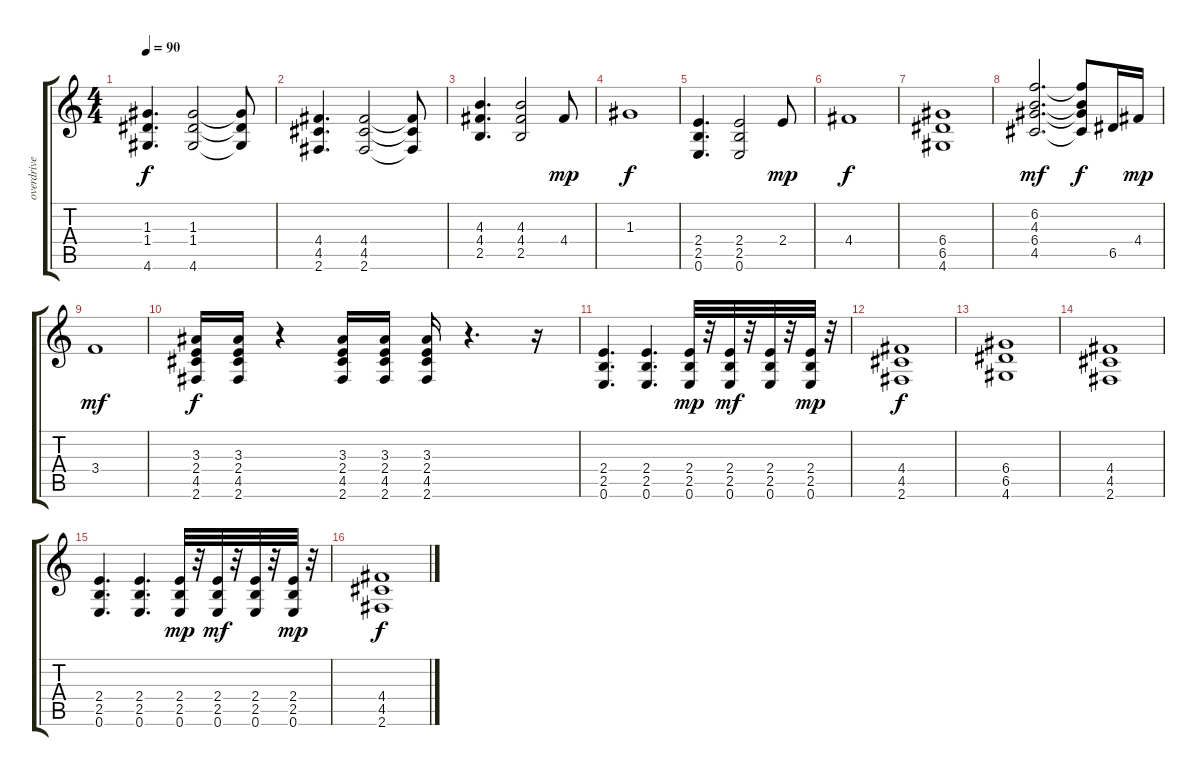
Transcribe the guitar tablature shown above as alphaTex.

\track ("overdrive gtr" "overdrive ") {instrument distortionguitar}
\staff {score tabs}
\tuning (E4 B3 G3 D3 A2 E2) {hide}
\ts (4 4)
\tempo 90
\clef g2
\ks c
(1.3 1.4 4.6).4{d dy f} (1.3 1.4 4.6).2 (1.3{t} 1.4{t} 4.6{t}).8 |
(4.4 4.5 2.6).4{d} (4.4 4.5 2.6).2 (4.4{t} 4.5{t} 2.6{t}).8 |
(4.3 4.4 2.5).4{d} (4.3 4.4 2.5).2 4.4.8{dy mp} |
1.3.1{dy f} |
(2.4 2.5 0.6).4{d} (2.4 2.5 0.6).2 2.4.8{dy mp} |
4.4.1{dy f} |
(6.4 6.5 4.6).1 |
(6.2 4.3 6.4 4.5).2{d dy mf} (6.2{t} 4.3{t} 6.4{t} 4.5{t}).8{dy f} 6.5.16 4.4.16{dy mp} |
3.4.1{dy mf} |
(3.3 2.4 4.5 2.6).16{dy f} (3.3 2.4 4.5 2.6).16 r.4 (3.3 2.4 4.5 2.6).16 (3.3 2.4 4.5 2.6).16 (3.3 2.4 4.5 2.6).16 r.4{d} r.16 |
(2.4 2.5 0.6).4{d} (2.4 2.5 0.6).4{d} (2.4 2.5 0.6).32{dy mp} r.32 (2.4 2.5 0.6).32{dy mf} r.32 (2.4 2.5 0.6).32 r.32 (2.4 2.5 0.6).32{dy mp} r.32 |
(4.4 4.5 2.6).1{dy f} |
(6.4 6.5 4.6).1 |
(4.4 4.5 2.6).1 |
(2.4 2.5 0.6).4{d} (2.4 2.5 0.6).4{d} (2.4 2.5 0.6).32{dy mp} r.32 (2.4 2.5 0.6).32{dy mf} r.32 (2.4 2.5 0.6).32 r.32 (2.4 2.5 0.6).32{dy mp} r.32 |
(4.4 4.5 2.6).1{dy f}
